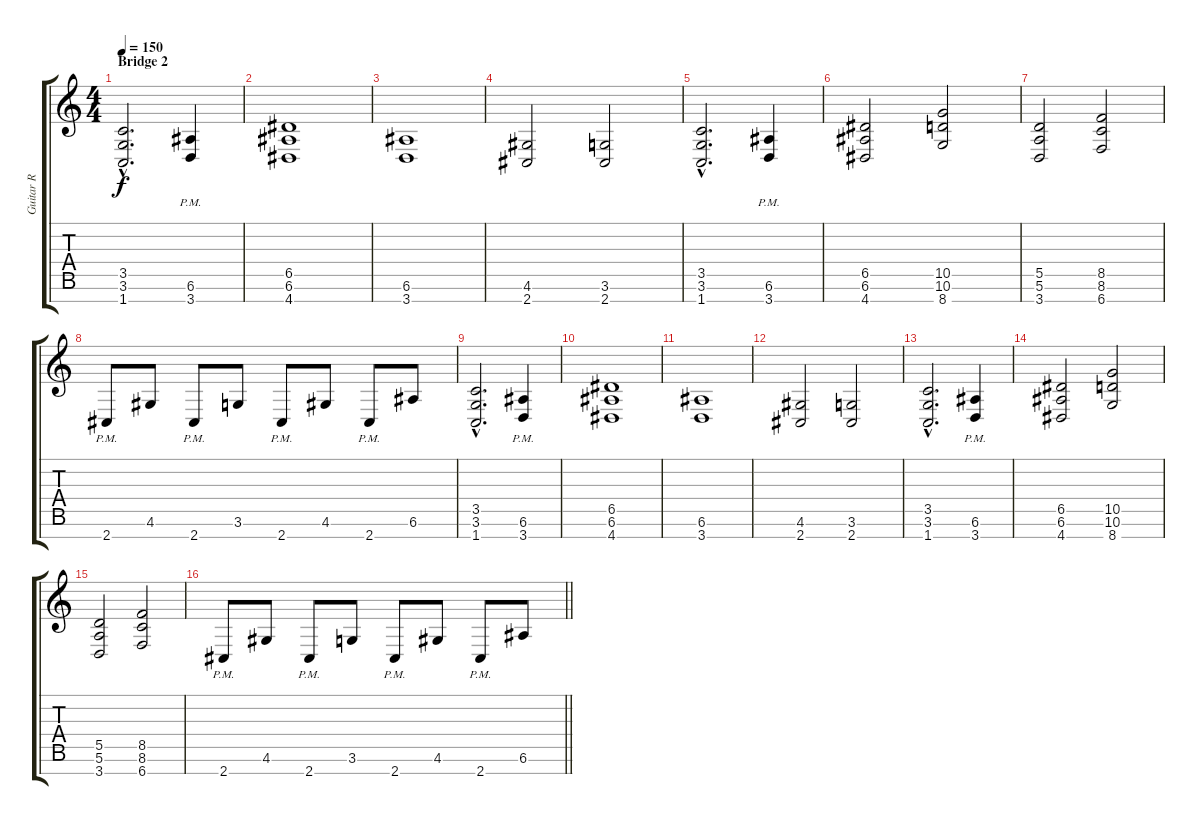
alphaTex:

\track ("Guitar R" "Guitar R") {instrument distortionguitar}
\staff {score tabs}
\tuning (E4 B3 G3 D3 A2 E2 B1) {hide}
\ts (4 4)
\section ("" "Bridge 2")
\tempo 150
\clef g2
\ks c
(3.5{hac} 3.6{hac} 1.7{hac}).2{d dy f} (6.6{pm} 3.7{pm}).4 |
(6.5 6.6 4.7).1 |
(6.6 3.7).1 |
(4.6 2.7).2 (3.6 2.7).2 |
(3.5{hac} 3.6{hac} 1.7{hac}).2{d} (6.6{pm} 3.7{pm}).4 |
(6.5 6.6 4.7).2 (10.5 10.6 8.7).2 |
(5.5 5.6 3.7).2 (8.5 8.6 6.7).2 |
2.7{pm}.8 4.6.8 2.7{pm}.8 3.6.8 2.7{pm}.8 4.6.8 2.7{pm}.8 6.6.8 |
(3.5{hac} 3.6{hac} 1.7{hac}).2{d} (6.6{pm} 3.7{pm}).4 |
(6.5 6.6 4.7).1 |
(6.6 3.7).1 |
(4.6 2.7).2 (3.6 2.7).2 |
(3.5{hac} 3.6{hac} 1.7{hac}).2{d} (6.6{pm} 3.7{pm}).4 |
(6.5 6.6 4.7).2 (10.5 10.6 8.7).2 |
(5.5 5.6 3.7).2 (8.5 8.6 6.7).2 |
\barLineRight lightlight
2.7{pm}.8 4.6.8 2.7{pm}.8 3.6.8 2.7{pm}.8 4.6.8 2.7{pm}.8 6.6.8
